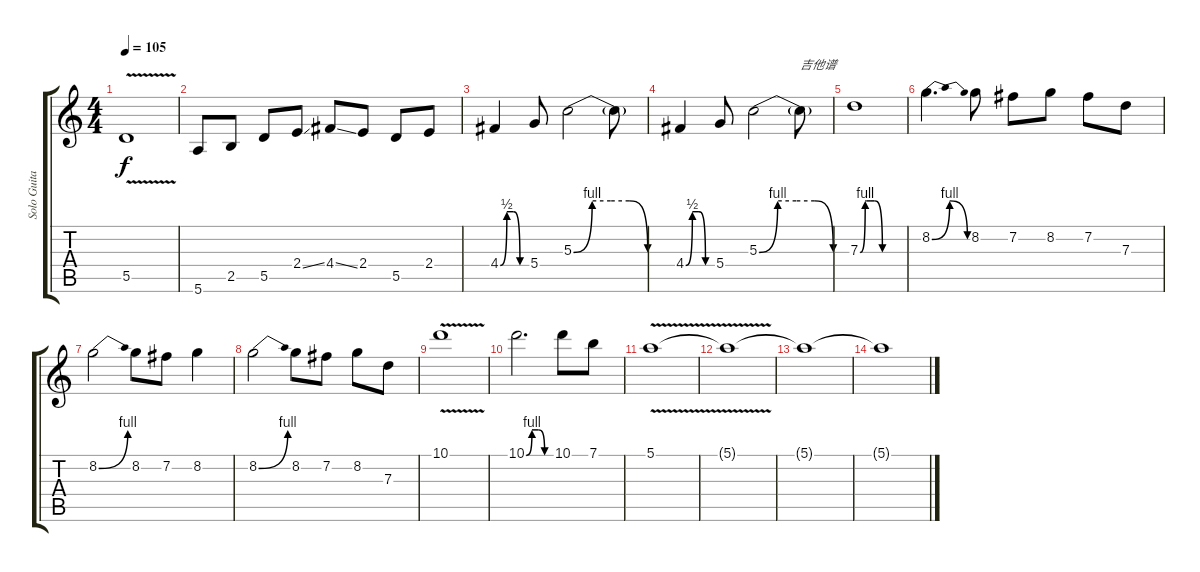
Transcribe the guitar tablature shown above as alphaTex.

\track ("Solo Guitar" "Solo Guita") {instrument overdrivenguitar}
\staff {score tabs}
\tuning (E4 B3 G3 D3 A2 E2) {hide}
\ts (4 4)
\tempo 105
\clef g2
\ks c
5.5{v}.1{dy f} |
5.6.8 2.5.8 5.5.8 2.4{ss}.8 4.4{ss}.8 2.4.8 5.5.8 2.4.8 |
4.4{be (custom 0 0 15 2 30 2 45 0 60 0)}.4 5.4.8 5.3{be (custom 0 0 15 4 30 4 45 4 60 0)}.2 5.3{t}.8 |
4.4{be (custom 0 0 15 2 30 2 45 0 60 0)}.4 5.4.8 5.3{be (custom 0 0 15 4 30 4 45 4 60 0)}.2 5.3{t}.8{txt "吉他谱"} |
7.3{be (custom 0 0 7 4 9 4 15 4 20 4 31 0 60 0)}.1 |
8.2{be (bendrelease 0 0 30 4 51 4 60 0)}.4{d} 8.2.8 7.2.8 8.2.8 7.2.8 7.3.8 |
8.2{be (bend 0 0 60 4)}.2 8.2.8 7.2.8 8.2.4 |
8.2{be (bend 0 0 60 4)}.2 8.2.8 7.2.8 8.2.8 7.3.8 |
10.1{v}.1 |
10.1{be (custom 0 0 14 4 30 4 45 0 60 0)}.2{d} 10.1.8 7.1.8 |
5.1{v}.1 |
5.1{t}.1 |
5.1{t}.1 |
5.1{t}.1
